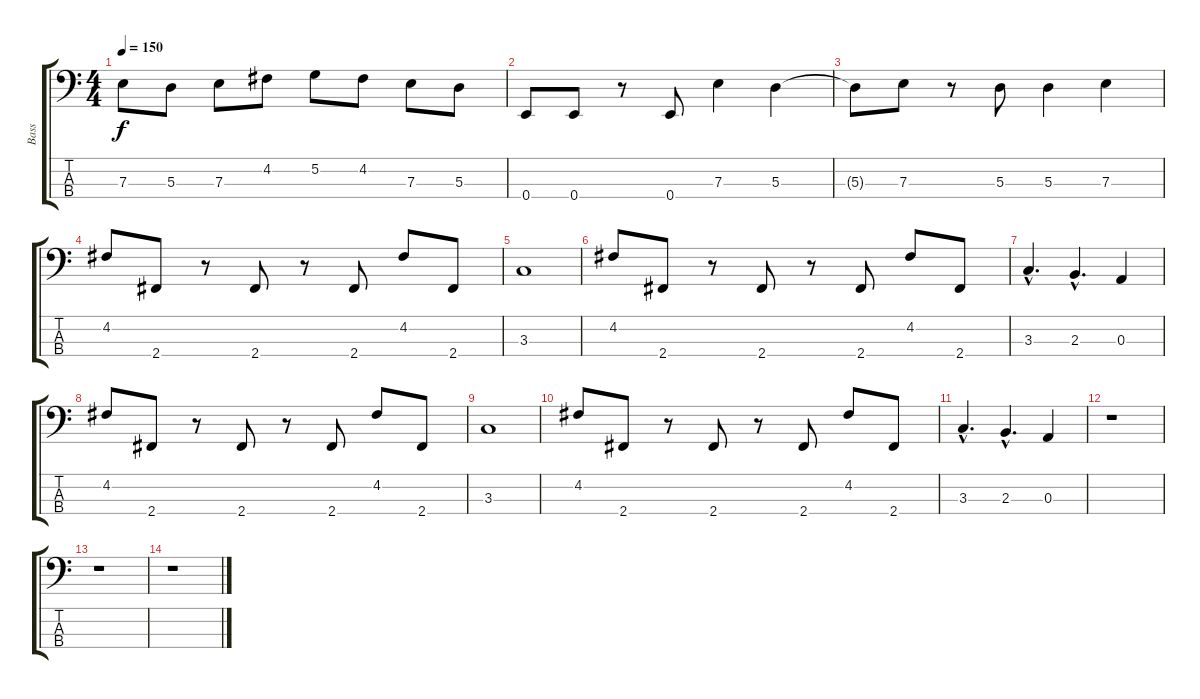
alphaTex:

\track ("Bass" "Bass") {instrument electricbassfinger}
\staff {score tabs}
\tuning (G2 D2 A1 E1) {hide}
\ts (4 4)
\tempo 150
\clef f4
\ks c
7.3{t}.8{dy f} 5.3.8 7.3.8 4.2.8 5.2.8 4.2.8 7.3.8 5.3.8 |
0.4.8 0.4.8 r.8 0.4.8 7.3.4 5.3.4 |
5.3{t}.8 7.3.8 r.8 5.3.8 5.3.4 7.3.4 |
4.2.8 2.4.8 r.8 2.4.8 r.8 2.4.8 4.2.8 2.4.8 |
3.3.1 |
4.2.8 2.4.8 r.8 2.4.8 r.8 2.4.8 4.2.8 2.4.8 |
3.3{hac}.4{d} 2.3{hac}.4{d} 0.3.4 |
4.2.8 2.4.8 r.8 2.4.8 r.8 2.4.8 4.2.8 2.4.8 |
3.3.1 |
4.2.8 2.4.8 r.8 2.4.8 r.8 2.4.8 4.2.8 2.4.8 |
3.3{hac}.4{d} 2.3{hac}.4{d} 0.3.4 |
r.1 |
r.1 |
r.1
